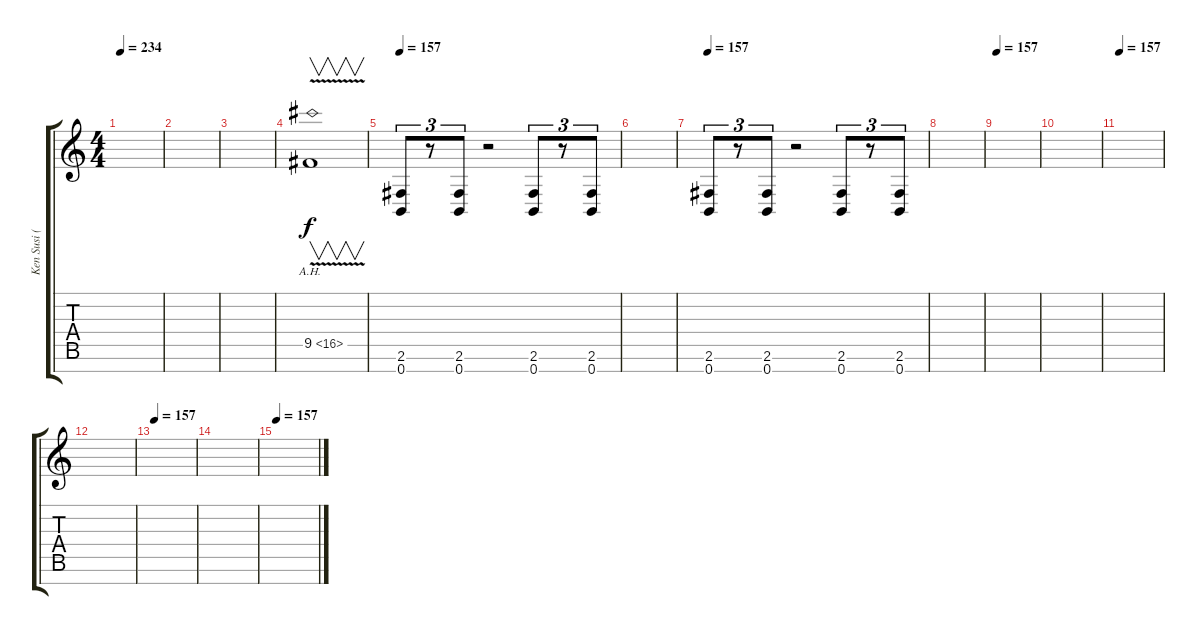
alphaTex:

\track ("Ken Susi (Additional Guitar)" "Ken Susi (") {instrument distortionguitar}
\staff {score tabs}
\tuning (E4 B3 G3 D3 A2 E2 B1) {hide}
\ts (4 4)
\tempo 234
\clef g2
\ks c
|
|
|
9.5{ah 7 v}.1{v} |
\tempo 157
(2.6 0.7).8{tu (3 2)} r.8{tu (3 2)} (2.6 0.7).8{tu (3 2)} r.2 (2.6 0.7).8{tu (3 2)} r.8{tu (3 2)} (2.6 0.7).8{tu (3 2)} |
|
\tempo 157
(2.6 0.7).8{tu (3 2)} r.8{tu (3 2)} (2.6 0.7).8{tu (3 2)} r.2 (2.6 0.7).8{tu (3 2)} r.8{tu (3 2)} (2.6 0.7).8{tu (3 2)} |
|
\tempo 157
|
|
\tempo 157
|
|
\tempo 157
|
|
\tempo 157
